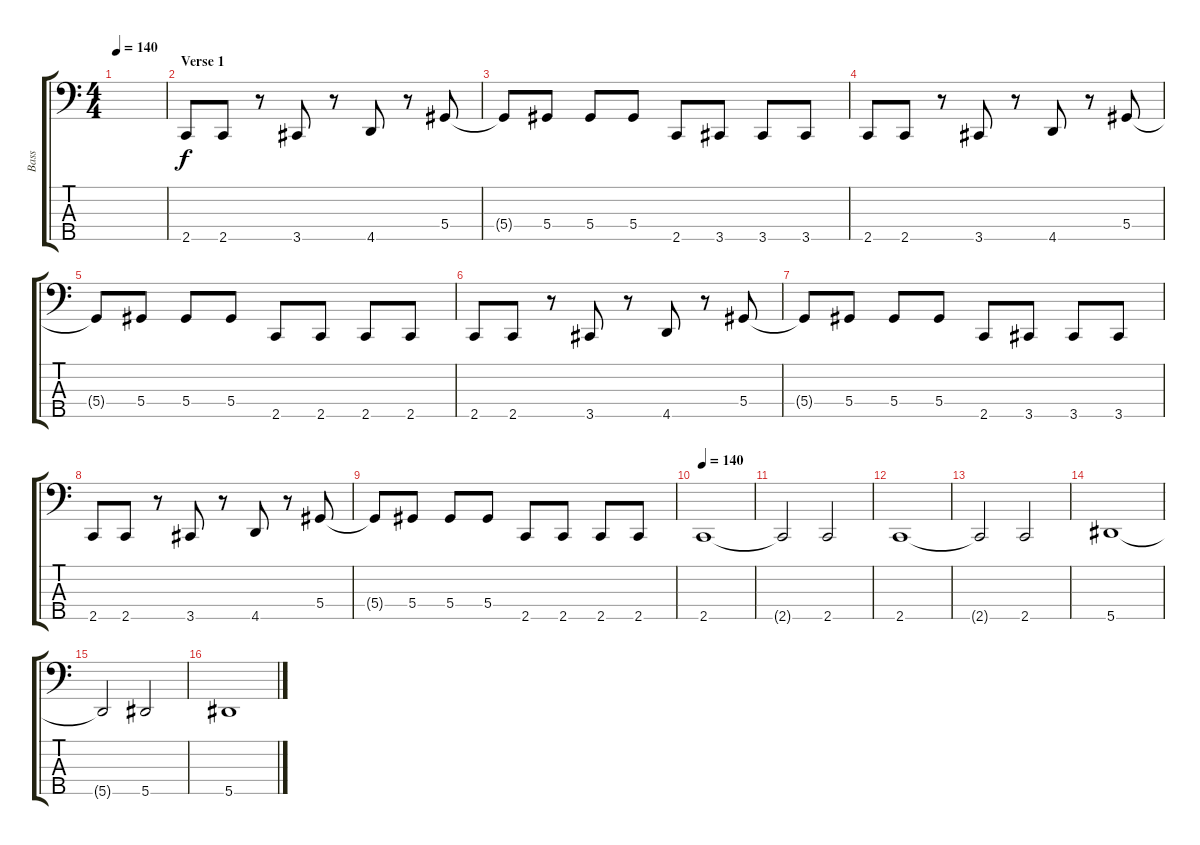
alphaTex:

\track ("Bass" "Bass") {instrument electricbassfinger}
\staff {score tabs}
\tuning (Gb2 Db2 Ab1 Eb1 Bb0) {hide}
\ts (4 4)
\tempo 140
\clef f4
\ks c
|
\section ("" "Verse 1")
2.5.8 2.5.8 r.8 3.5.8 r.8 4.5.8 r.8 5.4.8 |
5.4{t}.8 5.4.8 5.4.8 5.4.8 2.5.8 3.5.8 3.5.8 3.5.8 |
2.5.8 2.5.8 r.8 3.5.8 r.8 4.5.8 r.8 5.4.8 |
5.4{t}.8 5.4.8 5.4.8 5.4.8 2.5.8 2.5.8 2.5.8 2.5.8 |
2.5.8 2.5.8 r.8 3.5.8 r.8 4.5.8 r.8 5.4.8 |
5.4{t}.8 5.4.8 5.4.8 5.4.8 2.5.8 3.5.8 3.5.8 3.5.8 |
2.5.8 2.5.8 r.8 3.5.8 r.8 4.5.8 r.8 5.4.8 |
5.4{t}.8 5.4.8 5.4.8 5.4.8 2.5.8 2.5.8 2.5.8 2.5.8 |
\tempo 140
2.5.1 |
2.5{t}.2 2.5.2 |
2.5.1 |
2.5{t}.2 2.5.2 |
5.5.1 |
5.5{t}.2 5.5.2 |
5.5.1
